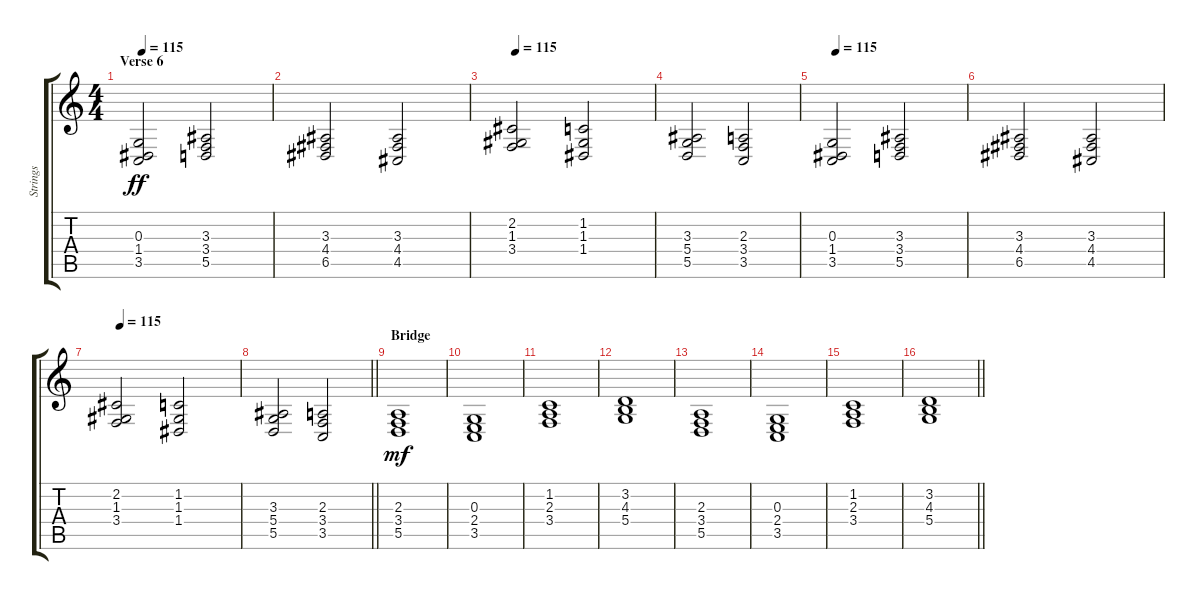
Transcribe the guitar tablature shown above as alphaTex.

\track ("Strings" "Strings") {instrument synthstrings1}
\staff {score tabs}
\tuning (E4 B3 G3 D3 A2 E2) {hide}
\ts (4 4)
\section ("" "Verse 6")
\tempo 115
\clef g2
\ks c
(0.3 1.4 3.5).2{dy ff} (3.3 3.4 5.5).2 |
(3.3 4.4 6.5).2 (3.3 4.4 4.5).2 |
\tempo 115
(2.2 1.3 3.4).2 (1.2 1.3 1.4).2 |
(3.3 5.4 5.5).2 (2.3 3.4 3.5).2 |
\tempo 115
(0.3 1.4 3.5).2 (3.3 3.4 5.5).2 |
(3.3 4.4 6.5).2 (3.3 4.4 4.5).2 |
\tempo 115
(2.2 1.3 3.4).2 (1.2 1.3 1.4).2 |
\barLineRight lightlight
(3.3 5.4 5.5).2 (2.3 3.4 3.5).2 |
\section ("" "Bridge")
(2.3 3.4 5.5).1{dy mf} |
(0.3 2.4 3.5).1 |
(1.2 2.3 3.4).1 |
(3.2 4.3 5.4).1 |
(2.3 3.4 5.5).1 |
(0.3 2.4 3.5).1 |
(1.2 2.3 3.4).1 |
\barLineRight lightlight
(3.2 4.3 5.4).1
